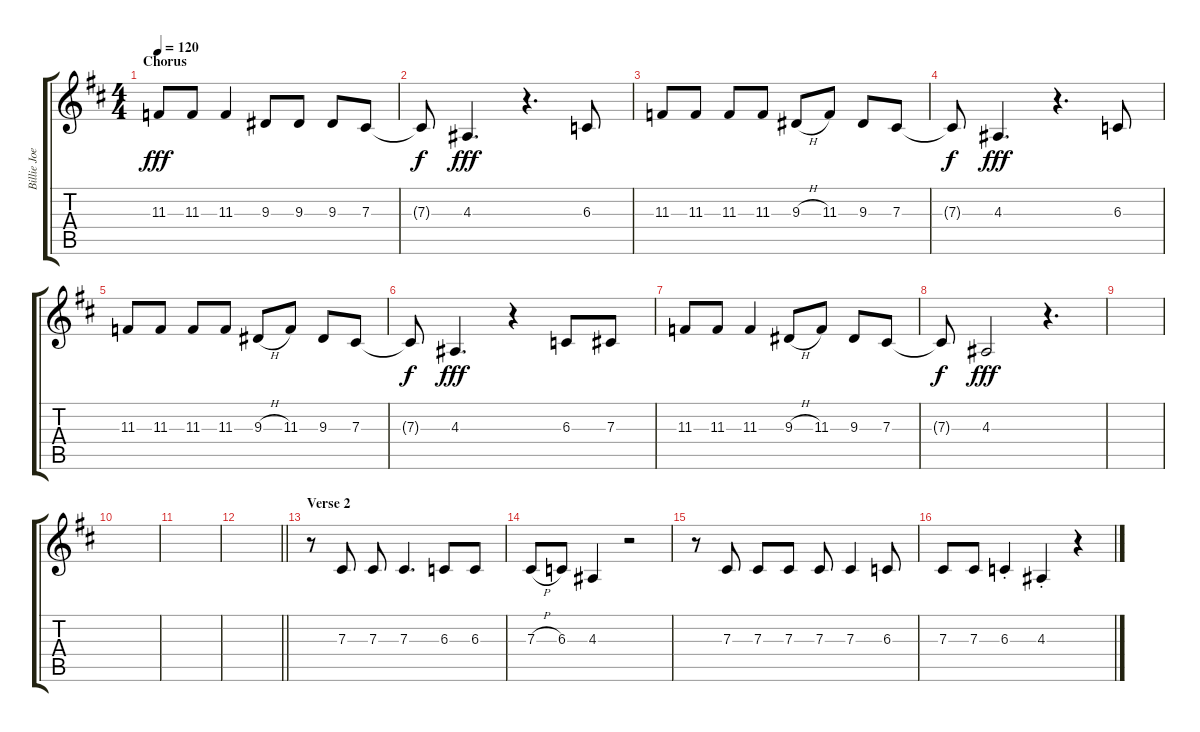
\track ("Billie Joe (Vocals)" "Billie Joe") {instrument lead2sawtooth}
\staff {score tabs}
\tuning (Eb4 Bb3 Gb3 Db3 Ab2 Eb2) {hide}
\ts (4 4)
\section ("" "Chorus")
\tempo 120
\clef g2
\ks d
11.3.8{dy fff} 11.3.8 11.3.4 9.3.8 9.3.8 9.3.8 7.3.8 |
7.3{t}.8{dy f} 4.3.4{d dy fff} r.4{d} 6.3.8 |
11.3.8 11.3.8 11.3.8 11.3.8 9.3{h}.8 11.3.8 9.3.8 7.3.8 |
7.3{t}.8{dy f} 4.3.4{d dy fff} r.4{d} 6.3.8 |
11.3.8 11.3.8 11.3.8 11.3.8 9.3{h}.8 11.3.8 9.3.8 7.3.8 |
7.3{t}.8{dy f} 4.3.4{d dy fff} r.4 6.3.8 7.3.8 |
11.3.8 11.3.8 11.3.4 9.3{h}.8 11.3.8 9.3.8 7.3.8 |
7.3{t}.8{dy f} 4.3.2{dy fff} r.4{d} |
|
|
|
\barLineRight lightlight
|
\section ("" "Verse 2")
r.8 7.3.8 7.3.8 7.3.4{d} 6.3.8 6.3.8 |
7.3{h}.8 6.3.8 4.3.4 r.2 |
r.8 7.3.8 7.3.8 7.3.8 7.3.8 7.3.4 6.3.8 |
7.3.8 7.3.8 6.3{st}.4 4.3{st}.4 r.4
